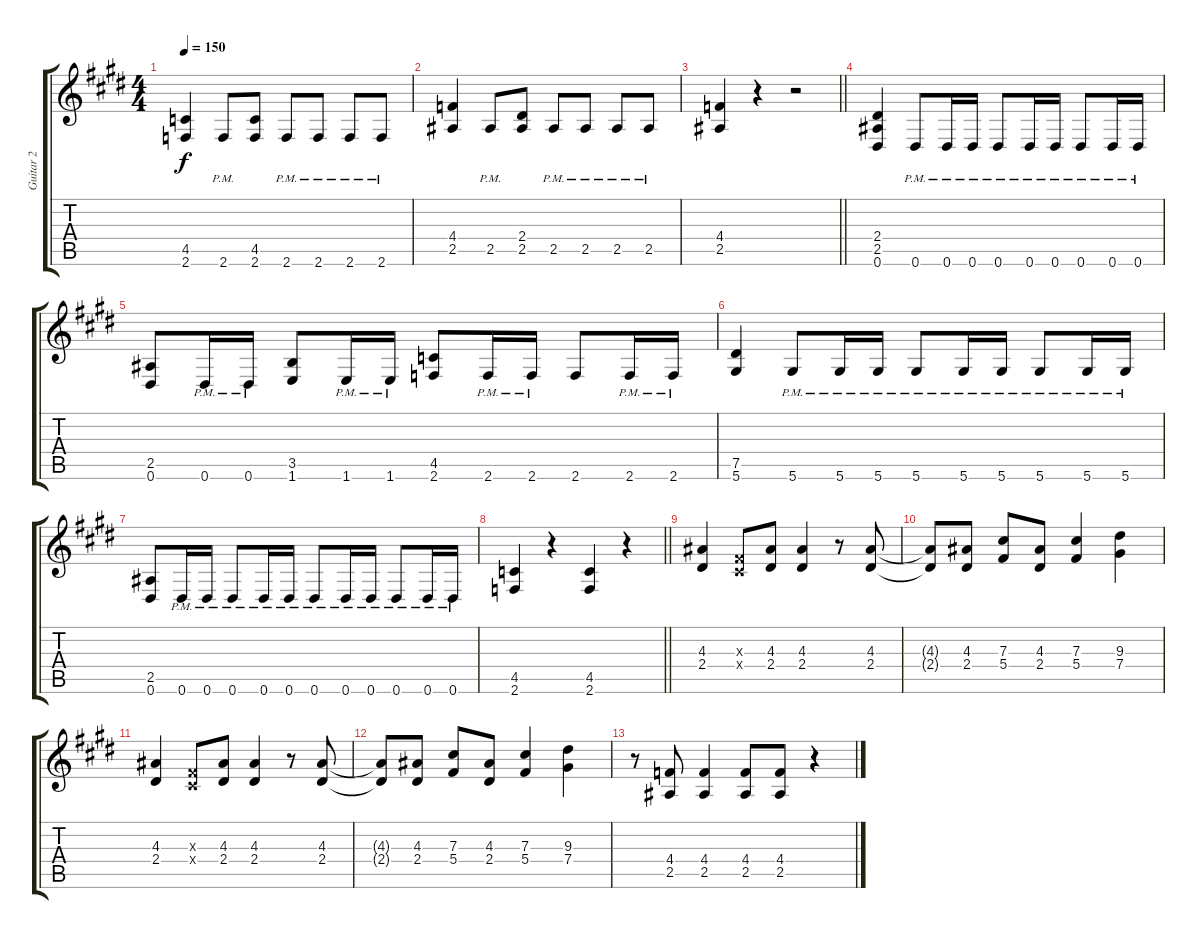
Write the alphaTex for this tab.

\track ("Guitar 2" "Guitar 2") {instrument distortionguitar}
\staff {score tabs}
\tuning (Eb4 Bb3 Gb3 Db3 Ab2 Eb2) {hide}
\ts (4 4)
\tempo 150
\clef g2
\ks e
(4.5 2.6).4{dy f} 2.6{pm}.8 (4.5 2.6).8 2.6{pm}.8 2.6{pm}.8 2.6{pm}.8 2.6{pm}.8 |
(4.4 2.5).4 2.5{pm}.8 (2.4 2.5).8 2.5{pm}.8 2.5{pm}.8 2.5{pm}.8 2.5{pm}.8 |
\barLineRight lightlight
(4.4 2.5).4 r.4 r.2 |
(2.4 2.5 0.6).4 0.6{pm}.8 0.6{pm}.16 0.6{pm}.16 0.6{pm}.8 0.6{pm}.16 0.6{pm}.16 0.6{pm}.8 0.6{pm}.16 0.6{pm}.16 |
(2.5 0.6).8 0.6{pm}.16 0.6{pm}.16 (3.5 1.6).8 1.6{pm}.16 1.6{pm}.16 (4.5 2.6).8 2.6{pm}.16 2.6{pm}.16 2.6.8 2.6{pm}.16 2.6{pm}.16 |
(7.5 5.6).4 5.6{pm}.8 5.6{pm}.16 5.6{pm}.16 5.6{pm}.8 5.6{pm}.16 5.6{pm}.16 5.6{pm}.8 5.6{pm}.16 5.6{pm}.16 |
(2.5 0.6).8 0.6{pm}.16 0.6{pm}.16 0.6{pm}.8 0.6{pm}.16 0.6{pm}.16 0.6{pm}.8 0.6{pm}.16 0.6{pm}.16 0.6{pm}.8 0.6{pm}.16 0.6{pm}.16 |
\barLineRight lightlight
(4.5 2.6).4 r.4 (4.5 2.6).4 r.4 |
(4.3 2.4).4 (0.3{x} 0.4{x}).8 (4.3 2.4).8 (4.3 2.4).4 r.8 (4.3 2.4).8 |
(4.3{t} 2.4{t}).8 (4.3 2.4).8 (7.3 5.4).8 (4.3 2.4).8 (7.3 5.4).4 (9.3 7.4).4 |
(4.3 2.4).4 (0.3{x} 0.4{x}).8 (4.3 2.4).8 (4.3 2.4).4 r.8 (4.3 2.4).8 |
(4.3{t} 2.4{t}).8 (4.3 2.4).8 (7.3 5.4).8 (4.3 2.4).8 (7.3 5.4).4 (9.3 7.4).4 |
r.8 (4.4 2.5).8 (4.4 2.5).4 (4.4 2.5).8 (4.4 2.5).8 r.4
